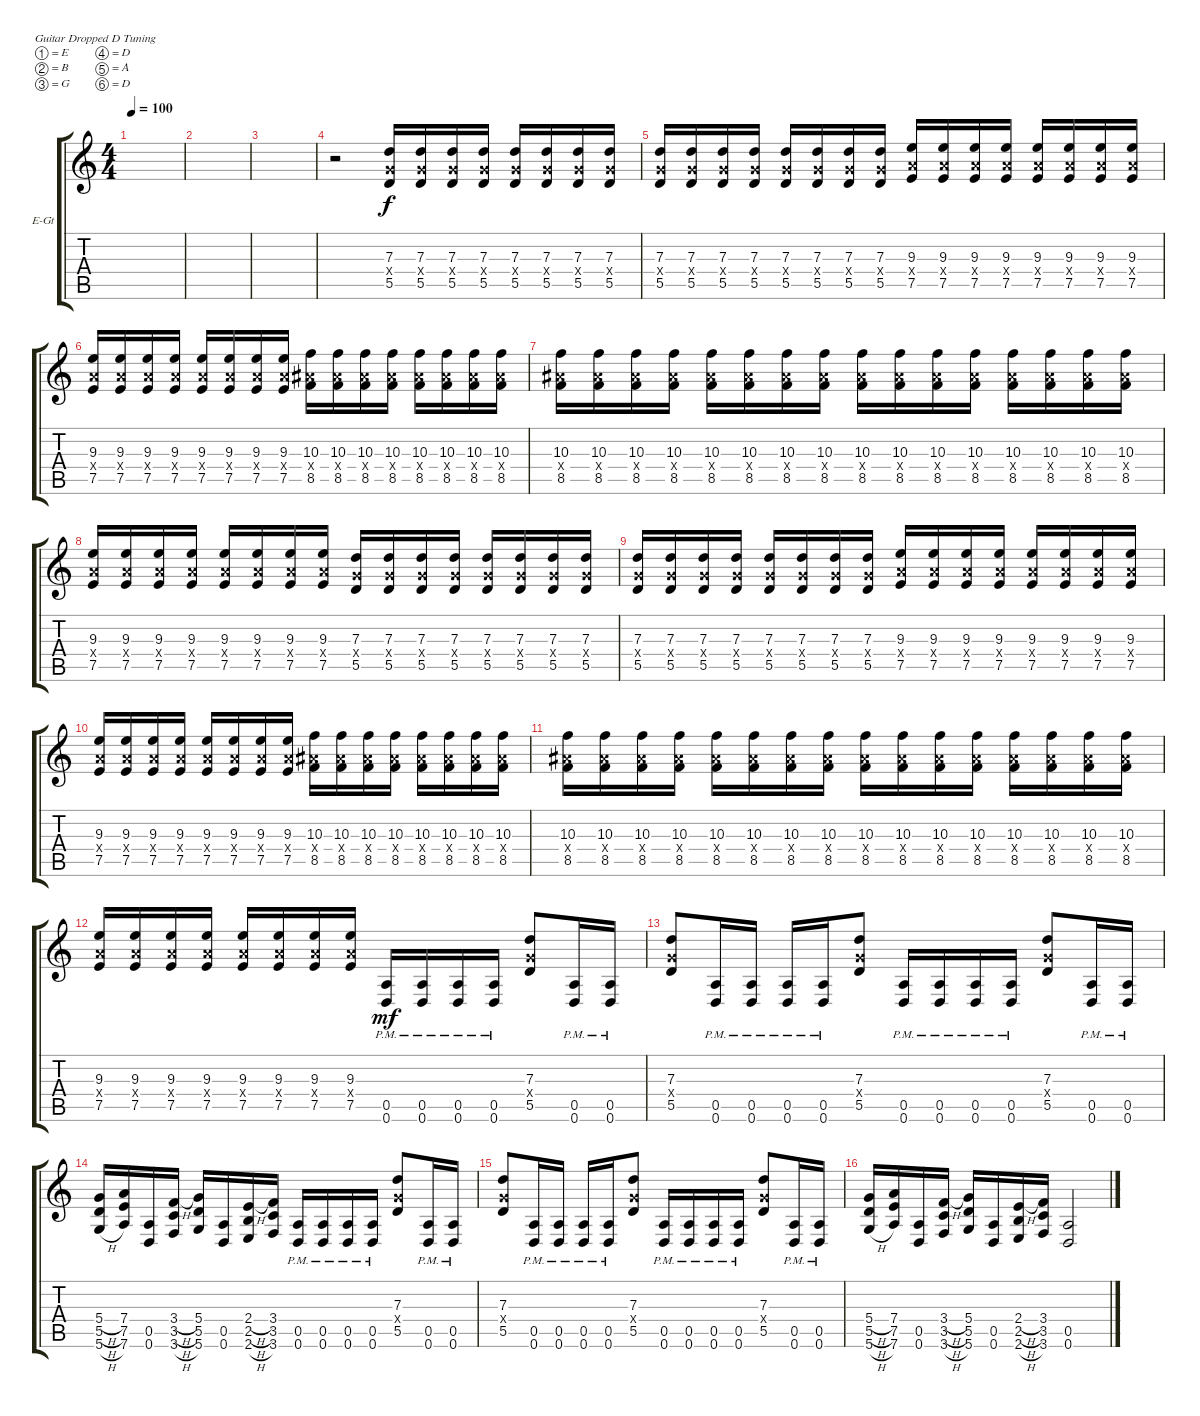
\defaultSystemsLayout 4
\bracketExtendMode groupsimilarinstruments
\firstSystemTrackNameOrientation horizontal
\otherSystemsTrackNameOrientation horizontal
\track ("Electric Guitar" "E-Gt") {instrument distortionguitar}
\staff {score tabs}
\tuning (E4 B3 G3 D3 A2 D2)
\ts (4 4)
\tempo 100
\clef g2
\ks c
|
|
|
r.2 (5.5 5.4{x} 7.3).16{dy f} (5.5 5.4{x} 7.3).16 (5.5 5.4{x} 7.3).16 (5.5 5.4{x} 7.3).16 (5.5 5.4{x} 7.3).16 (5.5 5.4{x} 7.3).16 (5.5 5.4{x} 7.3).16 (5.5 5.4{x} 7.3).16 |
(5.5 5.4{x} 7.3).16 (5.5 5.4{x} 7.3).16 (5.5 5.4{x} 7.3).16 (5.5 5.4{x} 7.3).16 (5.5 5.4{x} 7.3).16 (5.5 5.4{x} 7.3).16 (5.5 5.4{x} 7.3).16 (5.5 5.4{x} 7.3).16 (7.5 7.4{x} 9.3).16 (7.5 7.4{x} 9.3).16 (7.5 7.4{x} 9.3).16 (7.5 7.4{x} 9.3).16 (7.5 7.4{x} 9.3).16 (7.5 7.4{x} 9.3).16 (7.5 7.4{x} 9.3).16 (7.5 7.4{x} 9.3).16 |
(7.5 7.4{x} 9.3).16 (7.5 7.4{x} 9.3).16 (7.5 7.4{x} 9.3).16 (7.5 7.4{x} 9.3).16 (7.5 7.4{x} 9.3).16 (7.5 7.4{x} 9.3).16 (7.5 7.4{x} 9.3).16 (7.5 7.4{x} 9.3).16 (8.5 8.4{x} 10.3).16 (8.5 8.4{x} 10.3).16 (8.5 8.4{x} 10.3).16 (8.5 8.4{x} 10.3).16 (8.5 8.4{x} 10.3).16 (8.5 8.4{x} 10.3).16 (8.5 8.4{x} 10.3).16 (8.5 8.4{x} 10.3).16 |
(8.5 8.4{x} 10.3).16 (8.5 8.4{x} 10.3).16 (8.5 8.4{x} 10.3).16 (8.5 8.4{x} 10.3).16 (8.5 8.4{x} 10.3).16 (8.5 8.4{x} 10.3).16 (8.5 8.4{x} 10.3).16 (8.5 8.4{x} 10.3).16 (8.5 8.4{x} 10.3).16 (8.5 8.4{x} 10.3).16 (8.5 8.4{x} 10.3).16 (8.5 8.4{x} 10.3).16 (8.5 8.4{x} 10.3).16 (8.5 8.4{x} 10.3).16 (8.5 8.4{x} 10.3).16 (8.5 8.4{x} 10.3).16 |
(7.5 7.4{x} 9.3).16 (7.5 7.4{x} 9.3).16 (7.5 7.4{x} 9.3).16 (7.5 7.4{x} 9.3).16 (7.5 7.4{x} 9.3).16 (7.5 7.4{x} 9.3).16 (7.5 7.4{x} 9.3).16 (7.5 7.4{x} 9.3).16 (5.5 5.4{x} 7.3).16 (5.5 5.4{x} 7.3).16 (5.5 5.4{x} 7.3).16 (5.5 5.4{x} 7.3).16 (5.5 5.4{x} 7.3).16 (5.5 5.4{x} 7.3).16 (5.5 5.4{x} 7.3).16 (5.5 5.4{x} 7.3).16 |
(5.5 5.4{x} 7.3).16 (5.5 5.4{x} 7.3).16 (5.5 5.4{x} 7.3).16 (5.5 5.4{x} 7.3).16 (5.5 5.4{x} 7.3).16 (5.5 5.4{x} 7.3).16 (5.5 5.4{x} 7.3).16 (5.5 5.4{x} 7.3).16 (7.5 7.4{x} 9.3).16 (7.5 7.4{x} 9.3).16 (7.5 7.4{x} 9.3).16 (7.5 7.4{x} 9.3).16 (7.5 7.4{x} 9.3).16 (7.5 7.4{x} 9.3).16 (7.5 7.4{x} 9.3).16 (7.5 7.4{x} 9.3).16 |
(7.5 7.4{x} 9.3).16 (7.5 7.4{x} 9.3).16 (7.5 7.4{x} 9.3).16 (7.5 7.4{x} 9.3).16 (7.5 7.4{x} 9.3).16 (7.5 7.4{x} 9.3).16 (7.5 7.4{x} 9.3).16 (7.5 7.4{x} 9.3).16 (8.5 8.4{x} 10.3).16 (8.5 8.4{x} 10.3).16 (8.5 8.4{x} 10.3).16 (8.5 8.4{x} 10.3).16 (8.5 8.4{x} 10.3).16 (8.5 8.4{x} 10.3).16 (8.5 8.4{x} 10.3).16 (8.5 8.4{x} 10.3).16 |
(8.5 8.4{x} 10.3).16 (8.5 8.4{x} 10.3).16 (8.5 8.4{x} 10.3).16 (8.5 8.4{x} 10.3).16 (8.5 8.4{x} 10.3).16 (8.5 8.4{x} 10.3).16 (8.5 8.4{x} 10.3).16 (8.5 8.4{x} 10.3).16 (8.5 8.4{x} 10.3).16 (8.5 8.4{x} 10.3).16 (8.5 8.4{x} 10.3).16 (8.5 8.4{x} 10.3).16 (8.5 8.4{x} 10.3).16 (8.5 8.4{x} 10.3).16 (8.5 8.4{x} 10.3).16 (8.5 8.4{x} 10.3).16 |
(7.5 7.4{x} 9.3).16 (7.5 7.4{x} 9.3).16 (7.5 7.4{x} 9.3).16 (7.5 7.4{x} 9.3).16 (7.5 7.4{x} 9.3).16 (7.5 7.4{x} 9.3).16 (7.5 7.4{x} 9.3).16 (7.5 7.4{x} 9.3).16 (0.6{pm} 0.5{pm}).16{dy mf} (0.5{pm} 0.6{pm}).16 (0.6{pm} 0.5{pm}).16 (0.5{pm} 0.6{pm}).16 (5.5 5.4{x} 7.3).8 (0.6{pm} 0.5{pm}).16 (0.6{pm} 0.5{pm}).16 |
(5.5 5.4{x} 7.3).8 (0.5{pm} 0.6{pm}).16 (0.5{pm} 0.6{pm}).16 (0.5{pm} 0.6{pm}).16 (0.5{pm} 0.6{pm}).16 (5.5 5.4{x} 7.3).8 (0.6{pm} 0.5{pm}).16 (0.6{pm} 0.5{pm}).16 (0.6{pm} 0.5{pm}).16 (0.6{pm} 0.5{pm}).16 (5.5 5.4{x} 7.3).8 (0.6{pm} 0.5{pm}).16 (0.5{pm} 0.6{pm}).16 |
(5.5{h} 5.4{h} 5.6{h}).16 (7.6 7.5 7.4).16 (0.6 0.5).16 (3.6{h} 3.5{h} 3.4{h}).16 (5.4 5.5 5.6).16 (0.6 0.5).16 (2.6{h} 2.5{h} 2.4{h}).16 (3.4 3.5 3.6).16 (0.6{pm} 0.5{pm}).16 (0.5{pm} 0.6{pm}).16 (0.6{pm} 0.5{pm}).16 (0.5{pm} 0.6{pm}).16 (5.5 5.4{x} 7.3).8 (0.6{pm} 0.5{pm}).16 (0.6{pm} 0.5{pm}).16 |
(5.5 5.4{x} 7.3).8 (0.5{pm} 0.6{pm}).16 (0.5{pm} 0.6{pm}).16 (0.5{pm} 0.6{pm}).16 (0.5{pm} 0.6{pm}).16 (5.5 5.4{x} 7.3).8 (0.6{pm} 0.5{pm}).16 (0.6{pm} 0.5{pm}).16 (0.6{pm} 0.5{pm}).16 (0.6{pm} 0.5{pm}).16 (5.5 5.4{x} 7.3).8 (0.6{pm} 0.5{pm}).16 (0.5{pm} 0.6{pm}).16 |
(5.5{h} 5.4{h} 5.6{h}).16 (7.6 7.5 7.4).16 (0.6 0.5).16 (3.6{h} 3.5{h} 3.4{h}).16 (5.4 5.5 5.6).16 (0.6 0.5).16 (2.6{h} 2.5{h} 2.4{h}).16 (3.4 3.5 3.6).16 (0.5 0.6).2
